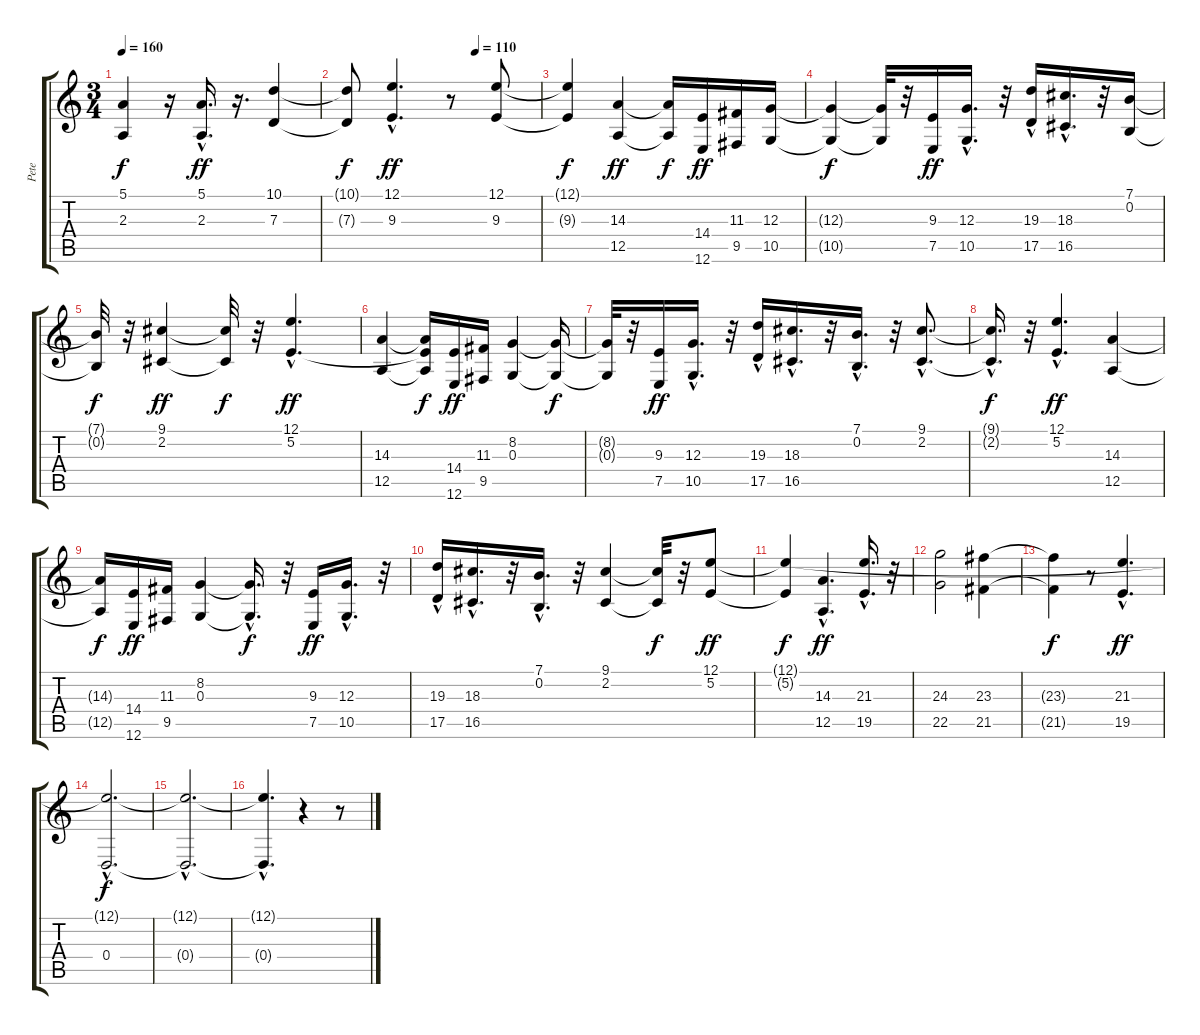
\track ("Pete" "Pete") {instrument trumpet}
\staff {score tabs}
\tuning (E4 B3 G3 D3 A2 E2) {hide}
\ts (3 4)
\tempo 160
\clef g2
\ks c
(5.1{t} 2.3{t}).4{dy f} r.16 (5.1{hac} 2.3{hac}).16{d dy ff} r.16{d} (10.1 7.3).4 |
\tempo (110 0.6666666666666666)
(10.1{t} 7.3{t}).8{dy f} (12.1{hac} 9.3{hac}).4{d dy ff} r.8 (12.1 9.3).8 |
(12.1{t} 9.3{t}).4{dy f} (14.3 12.5).4{dy ff} (14.3{t} 12.5{t}).16{dy f} (14.4 12.6).16{dy ff} (11.3 9.5).16 (12.3 10.5).16 |
(12.3{t} 10.5{t}).4{dy f} (12.3{t} 10.5{t}).32 r.32 (9.3 7.5).16{dy ff} (12.3{hac} 10.5{hac}).16{d} r.32 (19.3{hac} 17.5{hac}).16 (18.3{hac} 16.5{hac}).16{d} r.32 (7.1 0.2).16 |
(7.1{t} 0.2{t}).32{dy f} r.32 (9.1 2.2).4{dy ff} (9.1{t} 2.2{t}).32{dy f} r.32 (12.1{hac} 5.2{hac}).4{d dy ff} |
(14.3 12.5).4 (5.2{t} 14.3{t} 12.5{t}).16{dy f} (14.4 12.6).16{dy ff} (11.3 9.5).16 (8.2 0.3).4 (8.2{t} 0.3{t}).16{dy f} |
(8.2{t} 0.3{t}).32 r.32 (9.3 7.5).16{dy ff} (12.3{hac} 10.5{hac}).16{d} r.32 (19.3{hac} 17.5{hac}).16 (18.3{hac} 16.5{hac}).16{d} r.32 (7.1{hac} 0.2{hac}).16{d} r.32 (9.1{hac} 2.2{hac}).8{d} |
(9.1{hac t} 2.2{hac t}).16{d dy f} r.32 (12.1{hac} 5.2{hac}).4{d dy ff} (14.3 12.5).4 |
(14.3{t} 12.5{t}).16{dy f} (14.4 12.6).16{dy ff} (11.3 9.5).16 (8.2 0.3).4 (8.2{hac t} 0.3{hac t}).16{d dy f} r.32 (9.3 7.5).16{dy ff} (12.3{hac} 10.5{hac}).16{d} r.32 |
(19.3{hac} 17.5{hac}).16 (18.3{hac} 16.5{hac}).16{d} r.32 (7.1{hac} 0.2{hac}).16{d} r.32 (9.1 2.2).4 (9.1{t} 2.2{t}).32{dy f} r.32 (12.1 5.2).8{dy ff} |
(12.1{t} 5.2{t}).4{dy f} (14.3{hac} 12.5{hac}).4{d dy ff} (21.3{hac} 19.5{hac}).16{d} r.32 |
(24.3 22.5).2 (23.3 21.5).4 |
(23.3{t} 21.5{t}).4{dy f} r.8 (21.3{hac} 19.5{hac}).4{d dy ff} |
(12.1{hac t} 0.4{hac}).2{d dy f} |
(12.1{hac t} 0.4{hac t}).2{d} |
(12.1{hac t} 0.4{hac t}).4{d} r.4 r.8
